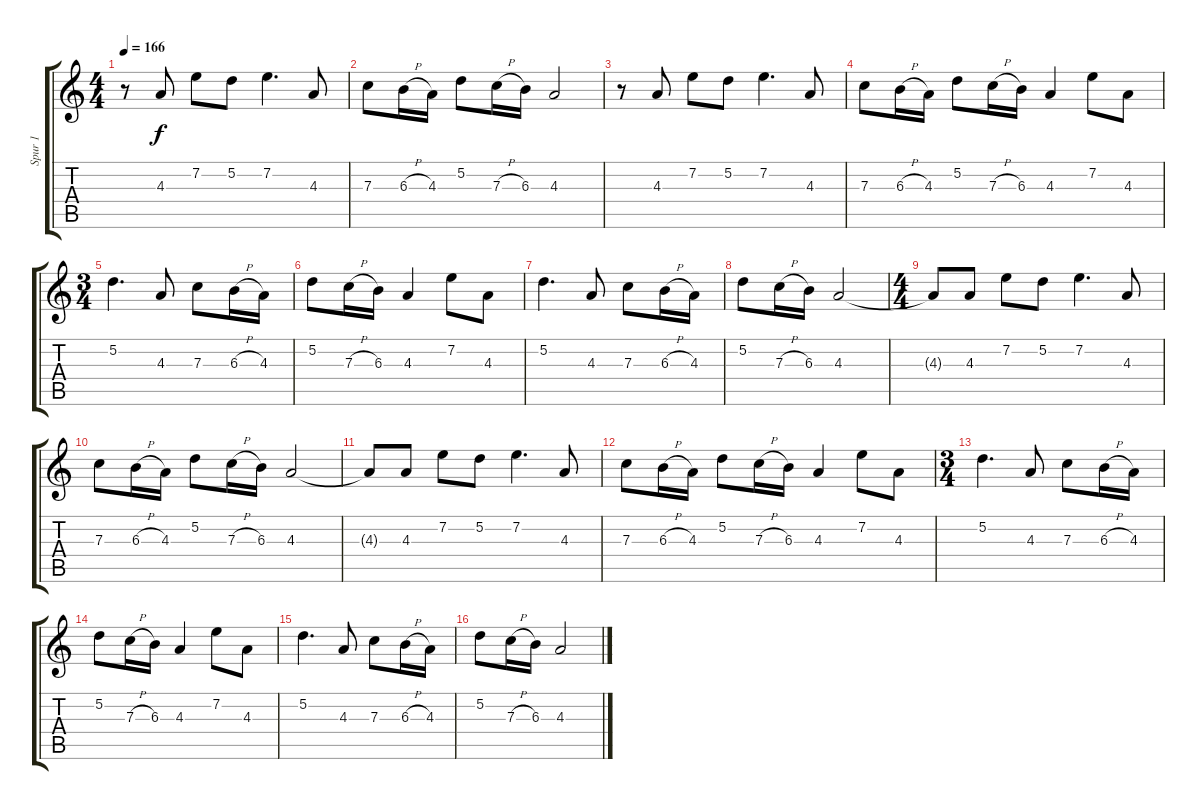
\track ("Spur 1" "Spur 1") {instrument distortionguitar}
\staff {score tabs}
\tuning (D4 A3 F3 C3 G2 D2) {hide}
\ts (4 4)
\tempo 166
\clef g2
\ks c
r.8{dy f} 4.3.8 7.2.8 5.2.8 7.2.4{d} 4.3.8 |
7.3.8 6.3{h}.16 4.3.16 5.2.8 7.3{h}.16 6.3.16 4.3.2 |
r.8 4.3.8 7.2.8 5.2.8 7.2.4{d} 4.3.8 |
7.3.8 6.3{h}.16 4.3.16 5.2.8 7.3{h}.16 6.3.16 4.3.4 7.2.8 4.3.8 |
\ts (3 4)
5.2.4{d} 4.3.8 7.3.8 6.3{h}.16 4.3.16 |
5.2.8 7.3{h}.16 6.3.16 4.3.4 7.2.8 4.3.8 |
5.2.4{d} 4.3.8 7.3.8 6.3{h}.16 4.3.16 |
5.2.8 7.3{h}.16 6.3.16 4.3.2 |
\ts (4 4)
4.3{t}.8 4.3.8 7.2.8 5.2.8 7.2.4{d} 4.3.8 |
7.3.8 6.3{h}.16 4.3.16 5.2.8 7.3{h}.16 6.3.16 4.3.2 |
4.3{t}.8 4.3.8 7.2.8 5.2.8 7.2.4{d} 4.3.8 |
7.3.8 6.3{h}.16 4.3.16 5.2.8 7.3{h}.16 6.3.16 4.3.4 7.2.8 4.3.8 |
\ts (3 4)
5.2.4{d} 4.3.8 7.3.8 6.3{h}.16 4.3.16 |
5.2.8 7.3{h}.16 6.3.16 4.3.4 7.2.8 4.3.8 |
5.2.4{d} 4.3.8 7.3.8 6.3{h}.16 4.3.16 |
5.2.8 7.3{h}.16 6.3.16 4.3.2
